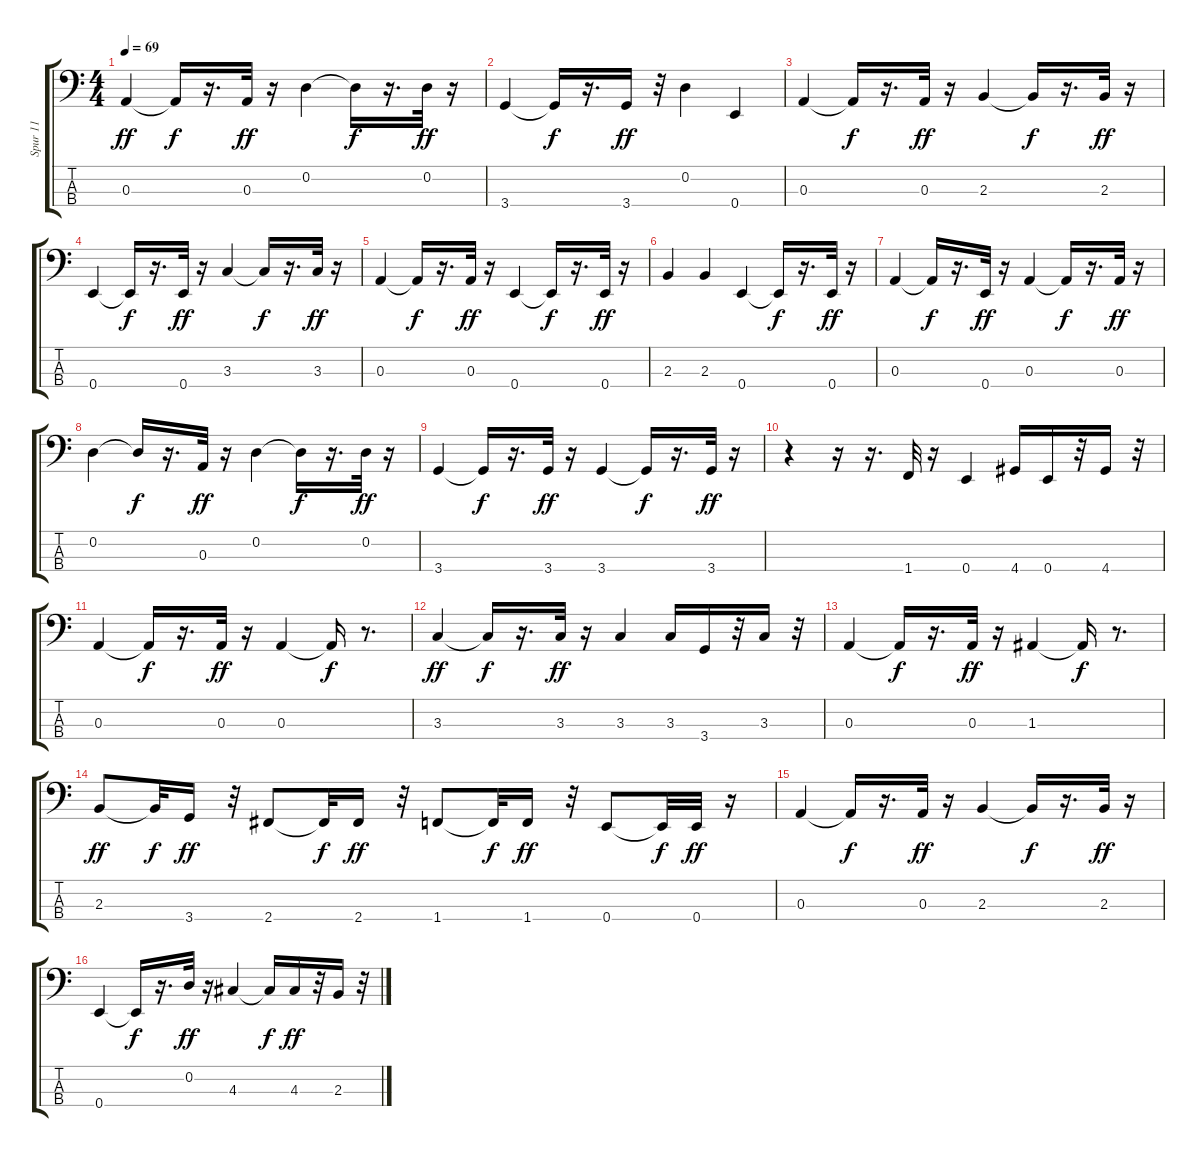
\track ("Spur 11" "Spur 11") {instrument electricbassfinger}
\staff {score tabs}
\tuning (G2 D2 A1 E1) {hide}
\ts (4 4)
\tempo 69
\clef f4
\ks c
0.3.4{dy ff} 0.3{t}.16{dy f} r.16{d} 0.3.32{dy ff} r.16 0.2.4 0.2{t}.16{dy f} r.16{d} 0.2.32{dy ff} r.16 |
3.4.4 3.4{t}.16{dy f} r.16{d} 3.4.16{dy ff} r.32 0.2.4 0.4.4 |
0.3.4 0.3{t}.16{dy f} r.16{d} 0.3.32{dy ff} r.16 2.3.4 2.3{t}.16{dy f} r.16{d} 2.3.32{dy ff} r.16 |
0.4.4 0.4{t}.16{dy f} r.16{d} 0.4.32{dy ff} r.16 3.3.4 3.3{t}.16{dy f} r.16{d} 3.3.32{dy ff} r.16 |
0.3.4 0.3{t}.16{dy f} r.16{d} 0.3.32{dy ff} r.16 0.4.4 0.4{t}.16{dy f} r.16{d} 0.4.32{dy ff} r.16 |
2.3.4 2.3.4 0.4.4 0.4{t}.16{dy f} r.16{d} 0.4.32{dy ff} r.16 |
0.3.4 0.3{t}.16{dy f} r.16{d} 0.4.32{dy ff} r.16 0.3.4 0.3{t}.16{dy f} r.16{d} 0.3.32{dy ff} r.16 |
0.2.4 0.2{t}.16{dy f} r.16{d} 0.3.32{dy ff} r.16 0.2.4 0.2{t}.16{dy f} r.16{d} 0.2.32{dy ff} r.16 |
3.4.4 3.4{t}.16{dy f} r.16{d} 3.4.32{dy ff} r.16 3.4.4 3.4{t}.16{dy f} r.16{d} 3.4.32{dy ff} r.16 |
r.4 r.16 r.16{d} 1.4.32 r.16 0.4.4 4.4.16 0.4.16 r.32 4.4.16 r.32 |
0.3.4 0.3{t}.16{dy f} r.16{d} 0.3.32{dy ff} r.16 0.3.4 0.3{t}.16{dy f} r.8{d} |
3.3.4{dy ff} 3.3{t}.16{dy f} r.16{d} 3.3.32{dy ff} r.16 3.3.4 3.3.16 3.4.16 r.32 3.3.16 r.32 |
0.3.4 0.3{t}.16{dy f} r.16{d} 0.3.32{dy ff} r.16 1.3.4 1.3{t}.16{dy f} r.8{d} |
2.3.8{dy ff} 2.3{t}.32{dy f} 3.4.16{dy ff} r.32 2.4.8 2.4{t}.32{dy f} 2.4.16{dy ff} r.32 1.4.8 1.4{t}.32{dy f} 1.4.16{dy ff} r.32 0.4.8 0.4{t}.32{dy f} 0.4.32{dy ff} r.16 |
0.3.4 0.3{t}.16{dy f} r.16{d} 0.3.32{dy ff} r.16 2.3.4 2.3{t}.16{dy f} r.16{d} 2.3.32{dy ff} r.16 |
0.4.4 0.4{t}.16{dy f} r.16{d} 0.2.32{dy ff} r.16 4.3.4 4.3{t}.16{dy f} 4.3.16{dy ff} r.32 2.3.16 r.32
